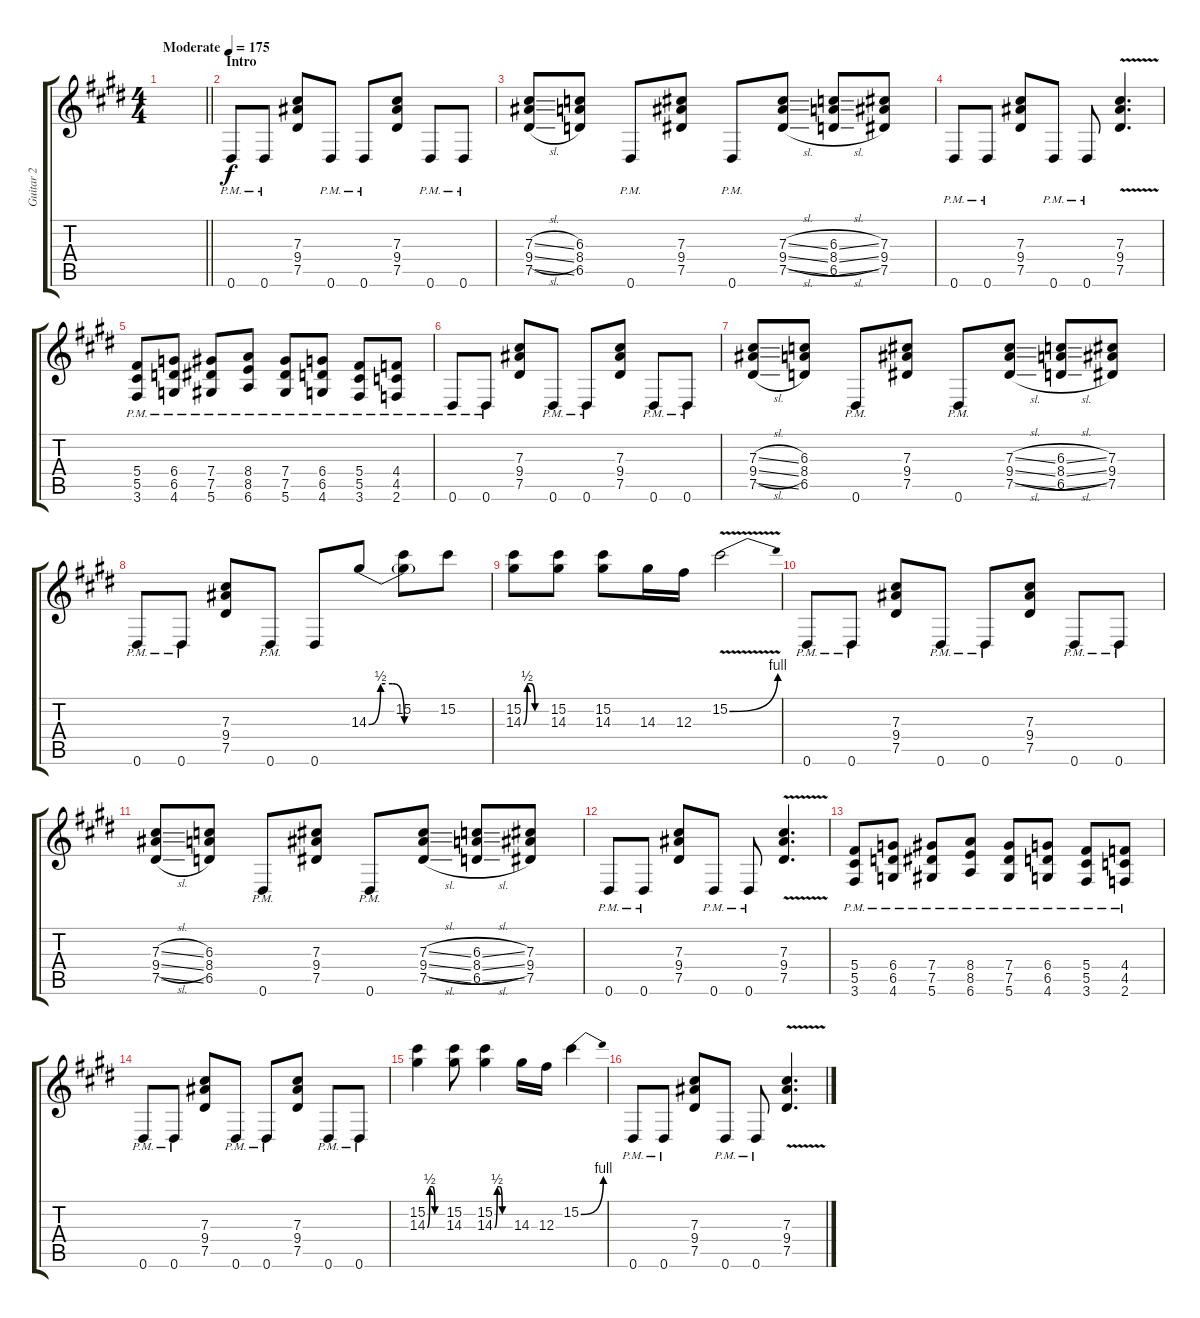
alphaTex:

\track ("Guitar 2" "Guitar 2") {instrument distortionguitar}
\staff {score tabs}
\tuning (Eb4 Bb3 Gb3 Db3 Ab2 Eb2) {hide}
\ts (4 4)
\tempo (175 "Moderate")
\clef g2
\barLineRight lightlight
\ks e
|
\section ("" "Intro")
0.6{pm}.8 0.6{pm}.8 (7.3 9.4 7.5).8 0.6{pm}.8 0.6{pm}.8 (7.3 9.4 7.5).8 0.6{pm}.8 0.6{pm}.8 |
(7.3{sl} 9.4{sl} 7.5{sl}).8 (6.3 8.4 6.5).8 0.6{pm}.8 (7.3 9.4 7.5).8 0.6{pm}.8 (7.3{sl} 9.4{sl} 7.5{sl}).8 (6.3{sl} 8.4{sl} 6.5{sl}).8 (7.3 9.4 7.5).8 |
0.6{pm}.8 0.6{pm}.8 (7.3 9.4 7.5).8 0.6{pm}.8 0.6{pm}.8 (7.3{v} 9.4{v} 7.5{v}).4{d} |
(5.4{pm} 5.5{pm} 3.6{pm}).8 (6.4{pm} 6.5{pm} 4.6{pm}).8 (7.4{pm} 7.5{pm} 5.6{pm}).8 (8.4{pm} 8.5{pm} 6.6{pm}).8 (7.4{pm} 7.5{pm} 5.6{pm}).8 (6.4{pm} 6.5{pm} 4.6{pm}).8 (5.4{pm} 5.5{pm} 3.6{pm}).8 (4.4{pm} 4.5{pm} 2.6{pm}).8 |
0.6{pm}.8 0.6{pm}.8 (7.3 9.4 7.5).8 0.6{pm}.8 0.6{pm}.8 (7.3 9.4 7.5).8 0.6{pm}.8 0.6{pm}.8 |
(7.3{sl} 9.4{sl} 7.5{sl}).8 (6.3 8.4 6.5).8 0.6{pm}.8 (7.3 9.4 7.5).8 0.6{pm}.8 (7.3{sl} 9.4{sl} 7.5{sl}).8 (6.3{sl} 8.4{sl} 6.5{sl}).8 (7.3 9.4 7.5).8 |
0.6{pm}.8 0.6{pm}.8 (7.3 9.4 7.5).8 0.6{pm}.8 0.6.8 14.3{be (custom 0 0 10 2 20 2 30 0 60 0)}.8 (15.2 14.3{t}).8 15.2.8 |
(15.2 14.3{be (custom 0 0 10 2 20 2 30 0 60 0)}).8 (15.2 14.3).8 (15.2 14.3).8 14.3.16 12.3.16 15.2{be (bend 0 0 60 4) v}.2 |
0.6{pm}.8 0.6{pm}.8 (7.3 9.4 7.5).8 0.6{pm}.8 0.6{pm}.8 (7.3 9.4 7.5).8 0.6{pm}.8 0.6{pm}.8 |
(7.3{sl} 9.4{sl} 7.5{sl}).8 (6.3 8.4 6.5).8 0.6{pm}.8 (7.3 9.4 7.5).8 0.6{pm}.8 (7.3{sl} 9.4{sl} 7.5{sl}).8 (6.3{sl} 8.4{sl} 6.5{sl}).8 (7.3 9.4 7.5).8 |
0.6{pm}.8 0.6{pm}.8 (7.3 9.4 7.5).8 0.6{pm}.8 0.6{pm}.8 (7.3{v} 9.4{v} 7.5{v}).4{d} |
(5.4{pm} 5.5{pm} 3.6{pm}).8 (6.4{pm} 6.5{pm} 4.6{pm}).8 (7.4{pm} 7.5{pm} 5.6{pm}).8 (8.4{pm} 8.5{pm} 6.6{pm}).8 (7.4{pm} 7.5{pm} 5.6{pm}).8 (6.4{pm} 6.5{pm} 4.6{pm}).8 (5.4{pm} 5.5{pm} 3.6{pm}).8 (4.4{pm} 4.5{pm} 2.6{pm}).8 |
0.6{pm}.8 0.6{pm}.8 (7.3 9.4 7.5).8 0.6{pm}.8 0.6{pm}.8 (7.3 9.4 7.5).8 0.6{pm}.8 0.6{pm}.8 |
(15.2 14.3{be (custom 0 0 10 2 20 2 30 0 60 0)}).4 (15.2 14.3).8 (15.2 14.3{be (custom 0 0 10 2 20 2 30 0 60 0)}).4 14.3.16 12.3.16 15.2{be (bend 0 0 60 4)}.4 |
0.6{pm}.8 0.6{pm}.8 (7.3 9.4 7.5).8 0.6{pm}.8 0.6{pm}.8 (7.3{v} 9.4{v} 7.5{v}).4{d}
